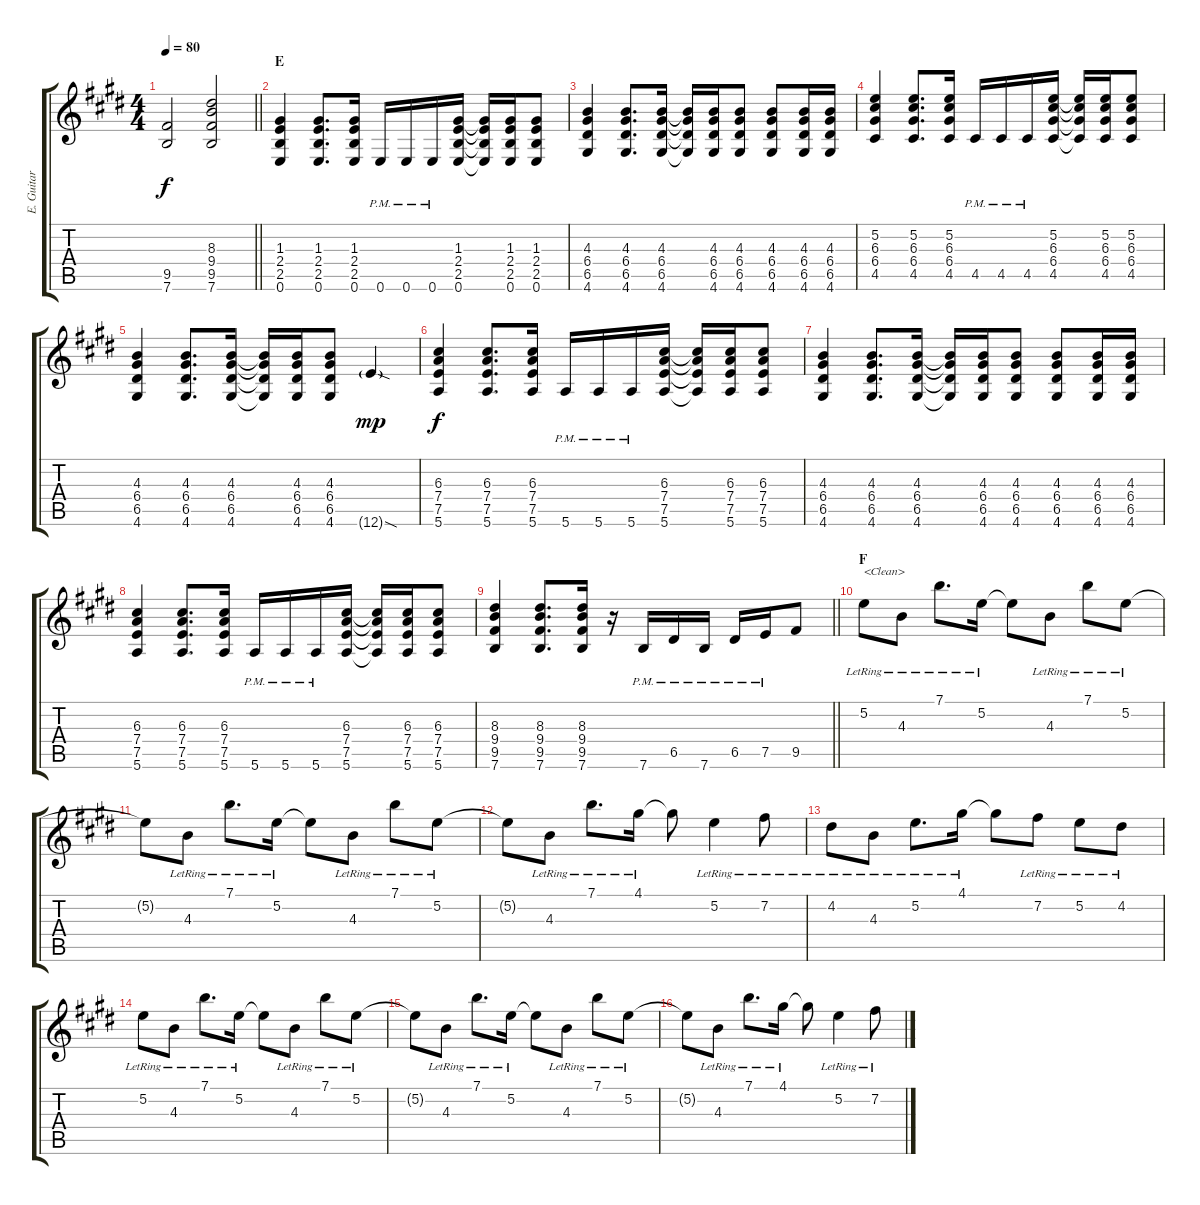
\track ("E. Guitar IV" "E. Guitar ") {instrument electricguitarclean}
\staff {score tabs}
\tuning (E4 B3 G3 D3 A2 E2) {hide}
\ts (4 4)
\tempo 80
\clef g2
\barLineRight lightlight
\ks e
(9.5 7.6).2{dy f} (8.3 9.4 9.5 7.6).2 |
\section ("" "E")
(1.3 2.4 2.5 0.6).4 (1.3 2.4 2.5 0.6).8{d} (1.3 2.4 2.5 0.6).16 0.6{pm}.16 0.6{pm}.16 0.6{pm}.16 (1.3 2.4 2.5 0.6).16 (1.3{t} 2.4{t} 2.5{t} 0.6{t}).16 (1.3 2.4 2.5 0.6).16 (1.3 2.4 2.5 0.6).8 |
(4.3 6.4 6.5 4.6).4 (4.3 6.4 6.5 4.6).8{d} (4.3 6.4 6.5 4.6).16 (4.3{t} 6.4{t} 6.5{t} 4.6{t}).16 (4.3 6.4 6.5 4.6).16 (4.3 6.4 6.5 4.6).8 (4.3 6.4 6.5 4.6).8 (4.3 6.4 6.5 4.6).16 (4.3 6.4 6.5 4.6).16 |
(5.2 6.3 6.4 4.5).4 (5.2 6.3 6.4 4.5).8{d} (5.2 6.3 6.4 4.5).16 4.5{pm}.16 4.5{pm}.16 4.5{pm}.16 (5.2 6.3 6.4 4.5).16 (5.2{t} 6.3{t} 6.4{t} 4.5{t}).16 (5.2 6.3 6.4 4.5).16 (5.2 6.3 6.4 4.5).8 |
(4.3 6.4 6.5 4.6).4 (4.3 6.4 6.5 4.6).8{d} (4.3 6.4 6.5 4.6).16 (4.3{t} 6.4{t} 6.5{t} 4.6{t}).16 (4.3 6.4 6.5 4.6).16 (4.3 6.4 6.5 4.6).8 12.6{sod g}.4{dy mp} |
(6.3 7.4 7.5 5.6).4{dy f} (6.3 7.4 7.5 5.6).8{d} (6.3 7.4 7.5 5.6).16 5.6{pm}.16 5.6{pm}.16 5.6{pm}.16 (6.3 7.4 7.5 5.6).16 (6.3{t} 7.4{t} 7.5{t} 5.6{t}).16 (6.3 7.4 7.5 5.6).16 (6.3 7.4 7.5 5.6).8 |
(4.3 6.4 6.5 4.6).4 (4.3 6.4 6.5 4.6).8{d} (4.3 6.4 6.5 4.6).16 (4.3{t} 6.4{t} 6.5{t} 4.6{t}).16 (4.3 6.4 6.5 4.6).16 (4.3 6.4 6.5 4.6).8 (4.3 6.4 6.5 4.6).8 (4.3 6.4 6.5 4.6).16 (4.3 6.4 6.5 4.6).16 |
(6.3 7.4 7.5 5.6).4 (6.3 7.4 7.5 5.6).8{d} (6.3 7.4 7.5 5.6).16 5.6{pm}.16 5.6{pm}.16 5.6{pm}.16 (6.3 7.4 7.5 5.6).16 (6.3{t} 7.4{t} 7.5{t} 5.6{t}).16 (6.3 7.4 7.5 5.6).16 (6.3 7.4 7.5 5.6).8 |
\barLineRight lightlight
(8.3 9.4 9.5 7.6).4 (8.3 9.4 9.5 7.6).8{d} (8.3 9.4 9.5 7.6).16 r.16 7.6{pm}.16 6.5{pm}.16 7.6{pm}.16 6.5{pm}.16 7.5{pm}.16 9.5.8 |
\section ("" "F")
5.2{lr}.8{txt "<Clean>" instrument electricguitarclean} 4.3{lr}.8 7.1{lr}.8{d} 5.2{lr}.16 5.2{t}.8 4.3{lr}.8 7.1{lr}.8 5.2{lr}.8 |
5.2{t}.8 4.3{lr}.8 7.1{lr}.8{d} 5.2{lr}.16 5.2{t}.8 4.3{lr}.8 7.1{lr}.8 5.2{lr}.8 |
5.2{t}.8 4.3{lr}.8 7.1{lr}.8{d} 4.1{lr}.16 4.1{t}.8 5.2{lr}.4 7.2{lr}.8 |
4.2{lr}.8 4.3{lr}.8 5.2{lr}.8{d} 4.1{lr}.16 4.1{t}.8 7.2{lr}.8 5.2{lr}.8 4.2{lr}.8 |
5.2{lr}.8 4.3{lr}.8 7.1{lr}.8{d} 5.2{lr}.16 5.2{t}.8 4.3{lr}.8 7.1{lr}.8 5.2{lr}.8 |
5.2{t}.8 4.3{lr}.8 7.1{lr}.8{d} 5.2{lr}.16 5.2{t}.8 4.3{lr}.8 7.1{lr}.8 5.2{lr}.8 |
5.2{t}.8 4.3{lr}.8 7.1{lr}.8{d} 4.1{lr}.16 4.1{t}.8 5.2{lr}.4 7.2{lr}.8
